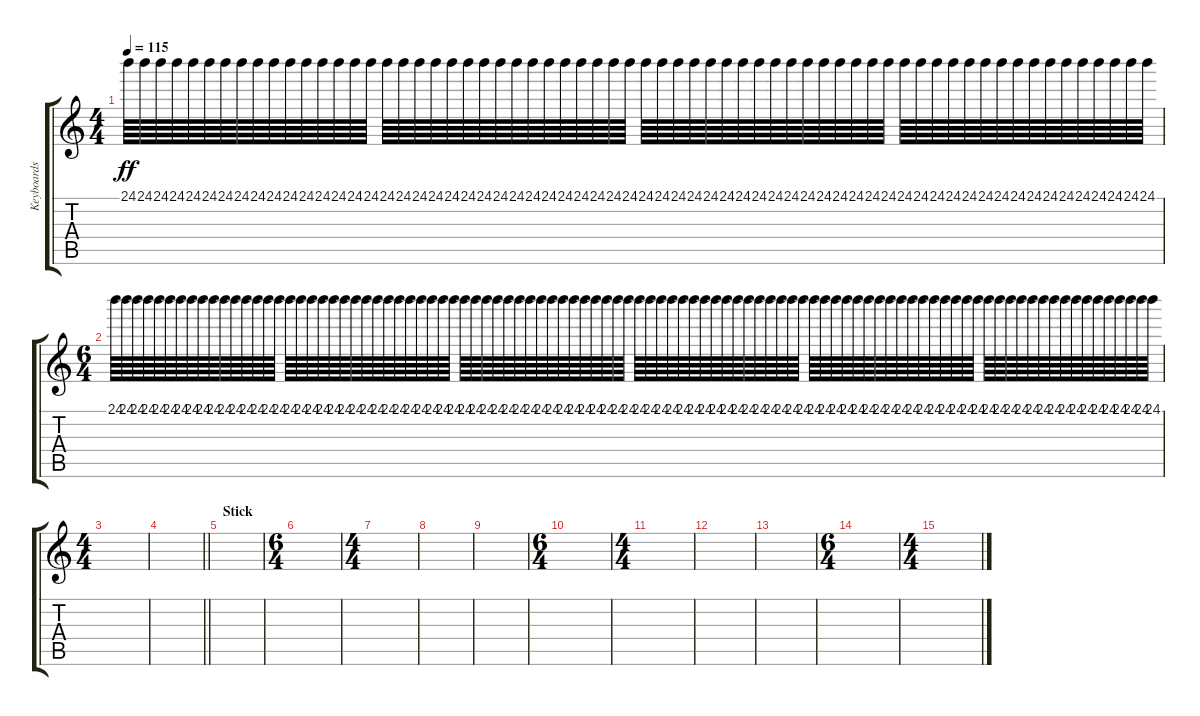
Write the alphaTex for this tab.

\track ("Keyboards" "Keyboards") {instrument distortionguitar}
\staff {score tabs}
\tuning (B3 Gb3 D3 A2 E2 B1) {hide}
\ts (4 4)
\tempo 115
\clef g2
\ks c
24.1.64{dy ff} 24.1.64 24.1.64 24.1.64 24.1.64 24.1.64 24.1.64 24.1.64 24.1.64 24.1.64 24.1.64 24.1.64 24.1.64 24.1.64 24.1.64 24.1.64 24.1.64 24.1.64 24.1.64 24.1.64 24.1.64 24.1.64 24.1.64 24.1.64 24.1.64 24.1.64 24.1.64 24.1.64 24.1.64 24.1.64 24.1.64 24.1.64 24.1.64{volume 0} 24.1.64 24.1.64 24.1.64 24.1.64 24.1.64 24.1.64 24.1.64 24.1.64 24.1.64 24.1.64 24.1.64 24.1.64 24.1.64 24.1.64 24.1.64 24.1.64 24.1.64 24.1.64 24.1.64 24.1.64 24.1.64 24.1.64 24.1.64 24.1.64 24.1.64 24.1.64 24.1.64 24.1.64 24.1.64 24.1.64 24.1.64 |
\ts (6 4)
24.1.64 24.1.64 24.1.64 24.1.64 24.1.64 24.1.64 24.1.64 24.1.64 24.1.64 24.1.64 24.1.64 24.1.64 24.1.64 24.1.64 24.1.64 24.1.64 24.1.64 24.1.64 24.1.64 24.1.64 24.1.64 24.1.64 24.1.64 24.1.64 24.1.64 24.1.64 24.1.64 24.1.64 24.1.64 24.1.64 24.1.64 24.1.64 24.1.64 24.1.64 24.1.64 24.1.64 24.1.64 24.1.64 24.1.64 24.1.64 24.1.64 24.1.64 24.1.64 24.1.64 24.1.64 24.1.64 24.1.64 24.1.64 24.1.64 24.1.64 24.1.64 24.1.64 24.1.64 24.1.64 24.1.64 24.1.64 24.1.64 24.1.64 24.1.64 24.1.64 24.1.64 24.1.64 24.1.64 24.1.64 24.1.64 24.1.64 24.1.64 24.1.64 24.1.64 24.1.64 24.1.64 24.1.64 24.1.64 24.1.64 24.1.64 24.1.64 24.1.64 24.1.64 24.1.64 24.1.64 24.1.64 24.1.64 24.1.64 24.1.64 24.1.64 24.1.64 24.1.64 24.1.64 24.1.64 24.1.64 24.1.64 24.1.64 24.1.64 24.1.64 24.1.64 24.1.64 |
\ts (4 4)
|
\barLineRight lightlight
|
\section ("" "Stick")
|
\ts (6 4)
|
\ts (4 4)
|
|
|
\ts (6 4)
|
\ts (4 4)
|
|
|
\ts (6 4)
|
\ts (4 4)
